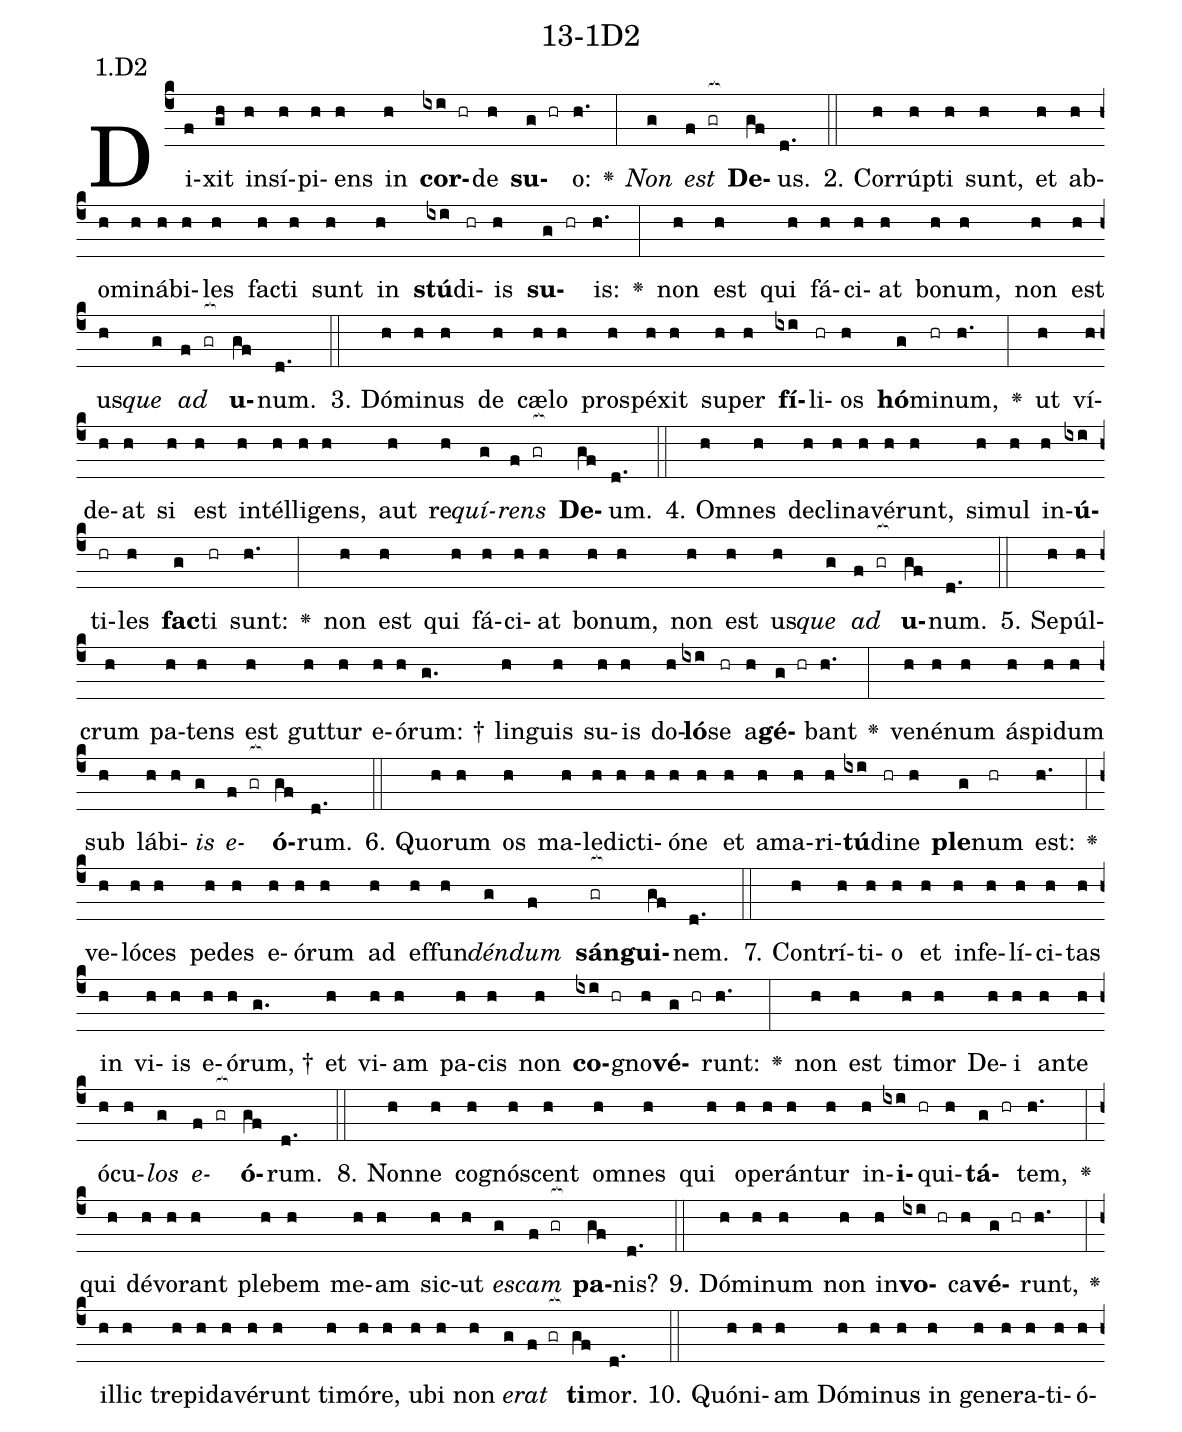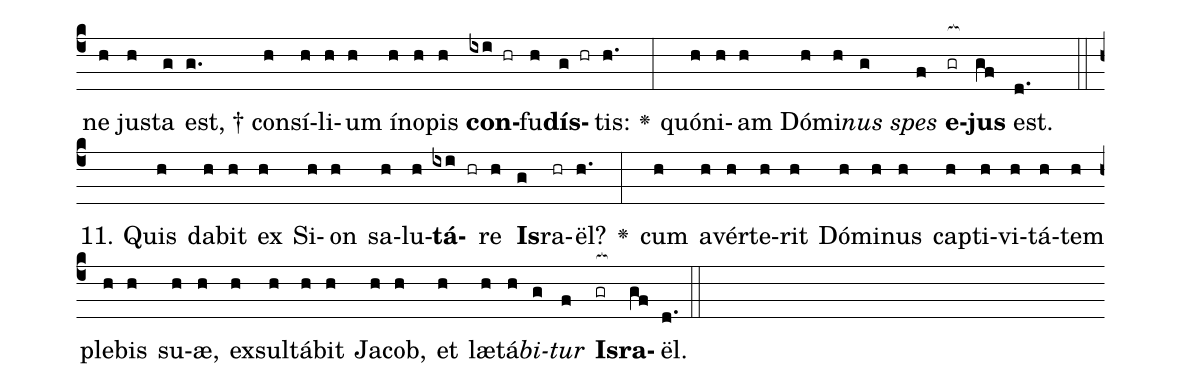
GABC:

name: 13-1D2;
annotation: 1.D2;
%%
(c4)Di(f)xit(gh) in(h)sí(h)pi(h)ens(h) in(h) <b>cor</b>(ixi hr)de(h) <b>su</b>(g hr)o:(h.) <v>\greheightstar</v>(:) <i>Non</i>(g) <i>est</i>(f gr[ocb:1{]) <b>De</b>(gf[ocb:0}])us.(d.) (::)
2. Cor(h)rúp(h)ti(h) sunt,(h) et(h) ab(h)o(h)mi(h)ná(h)bi(h)les(h) fac(h)ti(h) sunt(h) in(h) <b>stú</b>(ixi)di(hr)is(h) <b>su</b>(g hr)is:(h.) <v>\greheightstar</v>(:) non(h) est(h) qui(h) fá(h)ci(h)at(h) bo(h)num,(h) non(h) est(h) us(h)<i>que</i>(g) <i>ad</i>(f gr[ocb:1{]) <b>u</b>(gf[ocb:0}])num.(d.) (::)
3. Dó(h)mi(h)nus(h) de(h) cæ(h)lo(h) pro(h)spé(h)xit(h) su(h)per(h) <b>fí</b>(ixi)li(hr)os(h) <b>hó</b>(g)mi(hr)num,(h.) <v>\greheightstar</v>(:) ut(h) ví(h)de(h)at(h) si(h) est(h) in(h)tél(h)li(h)gens,(h) aut(h) re(h)<i>quí</i>(g)<i>rens</i>(f gr[ocb:1{]) <b>De</b>(gf[ocb:0}])um.(d.) (::)
4. Om(h)nes(h) de(h)cli(h)na(h)vé(h)runt,(h) si(h)mul(h) in(h)<b>ú</b>(ixi)ti(hr)les(h) <b>fac</b>(g)ti(hr) sunt:(h.) <v>\greheightstar</v>(:) non(h) est(h) qui(h) fá(h)ci(h)at(h) bo(h)num,(h) non(h) est(h) us(h)<i>que</i>(g) <i>ad</i>(f gr[ocb:1{]) <b>u</b>(gf[ocb:0}])num.(d.) (::)
5. Se(h)púl(h)crum(h) pa(h)tens(h) est(h) gut(h)tur(h) e(h)ó(h)rum: †(g.) lin(h)guis(h) su(h)is(h) do(h)<b>ló</b>(ixi)se(hr) a(h)<b>gé</b>(g hr)bant(h.) <v>\greheightstar</v>(:) ve(h)né(h)num(h) ás(h)pi(h)dum(h) sub(h) lá(h)bi(h)<i>is</i>(g) <i>e</i>(f gr[ocb:1{])<b>ó</b>(gf[ocb:0}])rum.(d.) (::)
6. Quo(h)rum(h) os(h) ma(h)le(h)dic(h)ti(h)ó(h)ne(h) et(h) a(h)ma(h)ri(h)<b>tú</b>(ixi)di(hr)ne(h) <b>ple</b>(g)num(hr) est:(h.) <v>\greheightstar</v>(:) ve(h)ló(h)ces(h) pe(h)des(h) e(h)ó(h)rum(h) ad(h) ef(h)fun(h)<i>dén</i>(g)<i>dum</i>(f) <b>sán</b>(gr[ocb:1{])<b>gui</b>(gf[ocb:0}])nem.(d.) (::)
7. Con(h)trí(h)ti(h)o(h) et(h) in(h)fe(h)lí(h)ci(h)tas(h) in(h) vi(h)is(h) e(h)ó(h)rum, †(g.) et(h) vi(h)am(h) pa(h)cis(h) non(h) <b>co</b>(ixi hr)gno(h)<b>vé</b>(g hr)runt:(h.) <v>\greheightstar</v>(:) non(h) est(h) ti(h)mor(h) De(h)i(h) an(h)te(h) ó(h)cu(h)<i>los</i>(g) <i>e</i>(f gr[ocb:1{])<b>ó</b>(gf[ocb:0}])rum.(d.) (::)
8. Non(h)ne(h) co(h)gnó(h)scent(h) om(h)nes(h) qui(h) o(h)pe(h)rán(h)tur(h) in(h)<b>i</b>(ixi hr)qui(h)<b>tá</b>(g hr)tem,(h.) <v>\greheightstar</v>(:) qui(h) dé(h)vo(h)rant(h) ple(h)bem(h) me(h)am(h) sic(h)ut(h) <i>es</i>(g)<i>cam</i>(f gr[ocb:1{]) <b>pa</b>(gf[ocb:0}])nis?(d.) (::)
9. Dó(h)mi(h)num(h) non(h) in(h)<b>vo</b>(ixi hr)ca(h)<b>vé</b>(g hr)runt,(h.) <v>\greheightstar</v>(:) il(h)lic(h) tre(h)pi(h)da(h)vé(h)runt(h) ti(h)mó(h)re,(h) u(h)bi(h) non(h) <i>e</i>(g)<i>rat</i>(f gr[ocb:1{]) <b>ti</b>(gf[ocb:0}])mor.(d.) (::)
10. Quón(h)i(h)am(h) Dó(h)mi(h)nus(h) in(h) ge(h)ne(h)ra(h)ti(h)ó(h)ne(h) jus(h)ta(g) est, †(g.) con(h)sí(h)li(h)um(h) ín(h)o(h)pis(h) <b>con</b>(ixi hr)fu(h)<b>dís</b>(g hr)tis:(h.) <v>\greheightstar</v>(:) quón(h)i(h)am(h) Dó(h)mi(h)<i>nus</i>(g) <i>spes</i>(f) <b>e</b>(gr[ocb:1{])<b>jus</b>(gf[ocb:0}]) est.(d.) (::)
11. Quis(h) da(h)bit(h) ex(h) Si(h)on(h) sa(h)lu(h)<b>tá</b>(ixi hr)re(h) <b>Is</b>(g)ra(hr)ël?(h.) <v>\greheightstar</v>(:) cum(h) a(h)vér(h)te(h)rit(h) Dó(h)mi(h)nus(h) cap(h)ti(h)vi(h)tá(h)tem(h) ple(h)bis(h) su(h)æ,(h) ex(h)sul(h)tá(h)bit(h) Ja(h)cob,(h) et(h) læ(h)tá(h)<i>bi</i>(g)<i>tur</i>(f) <b>Is</b>(gr[ocb:1{])<b>ra</b>(gf[ocb:0}])ël.(d.) (::)
